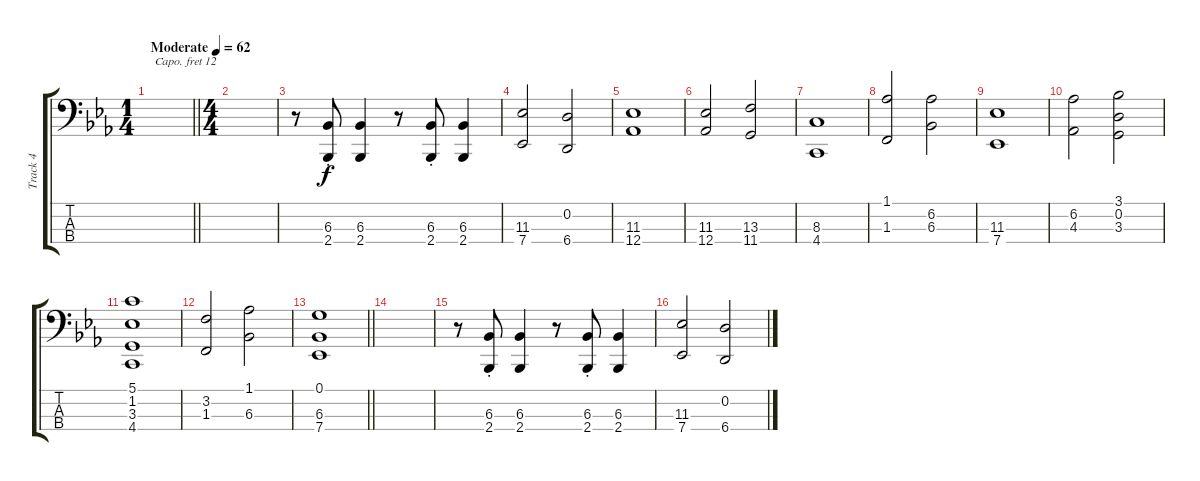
\track ("Track 4" "Track 4") {instrument stringensemble1}
\staff {score tabs}
\capo 12
\tuning (G2 D2 E1 Ab0) {hide}
\ts (1 4)
\tempo (62 "Moderate")
\clef f4
\barLineRight lightlight
\ks eb
|
\ts (4 4)
|
r.8 (6.3{st} 2.4{st}).8 (6.3 2.4).4 r.8 (6.3{st} 2.4{st}).8 (6.3 2.4).4 |
(11.3 7.4).2 (0.2 6.4).2 |
(11.3 12.4).1 |
(11.3 12.4).2 (13.3 11.4).2 |
(8.3 4.4).1 |
(1.1 1.3).2 (6.2 6.3).2 |
(11.3 7.4).1 |
(6.2 4.3).2 (3.1 0.2 3.3).2 |
(5.1 1.2 3.3 4.4).1 |
(3.2 1.3).2 (1.1 6.3).2 |
\barLineRight lightlight
(0.1 6.3 7.4).1 |
|
r.8 (6.3{st} 2.4{st}).8 (6.3 2.4).4 r.8 (6.3{st} 2.4{st}).8 (6.3 2.4).4 |
(11.3 7.4).2 (0.2 6.4).2
